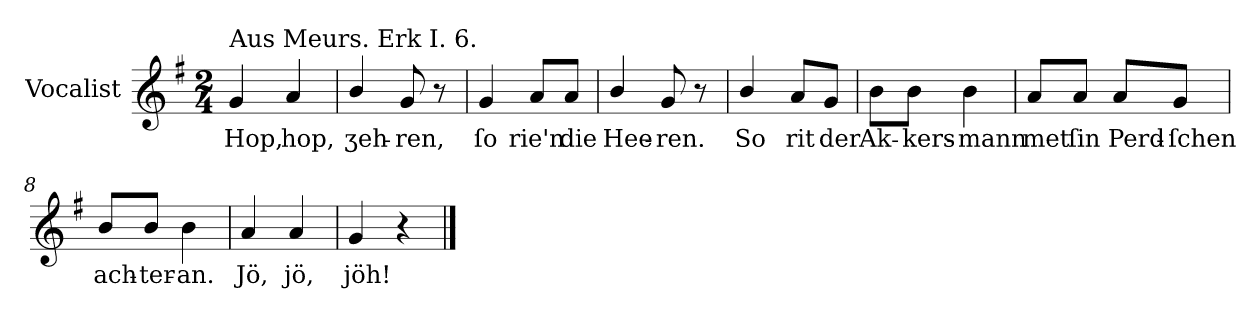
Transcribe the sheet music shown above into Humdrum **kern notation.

**kern	**text
*part1	*part1
*staff1	*staff1
*I"Vocalist	*
*k[f#]	*
*G:	*
*M2/4	*
=1	=1
!LO:TX:a:t=Aus Meurs. Erk I. 6.	!
4g	Hop,
4a	hop,
=2	=2
4b/	ʒeh-
8g	-ren,
8r	.
=3	=3
4g	ſo
8aL	rie'n
8aJ	die
=4	=4
4b/	Hee-
8g	-ren.
8r	.
=5	=5
4b/	So
8aL	rit
8gJ	der
=6	=6
8bL	Ak-
8bJ	-kers-
4b	-mann
=7	=7
8aL	met
8aJ	ſin
8aL	Perd-
8gJ	-ſchen
=8	=8
8b/L	ach-
8b/J	-ter-
4b	-an.
=9	=9
4a	Jö,
4a	jö,
=10	=10
4g	jöh!
4r	.
==	==
*-	*-
